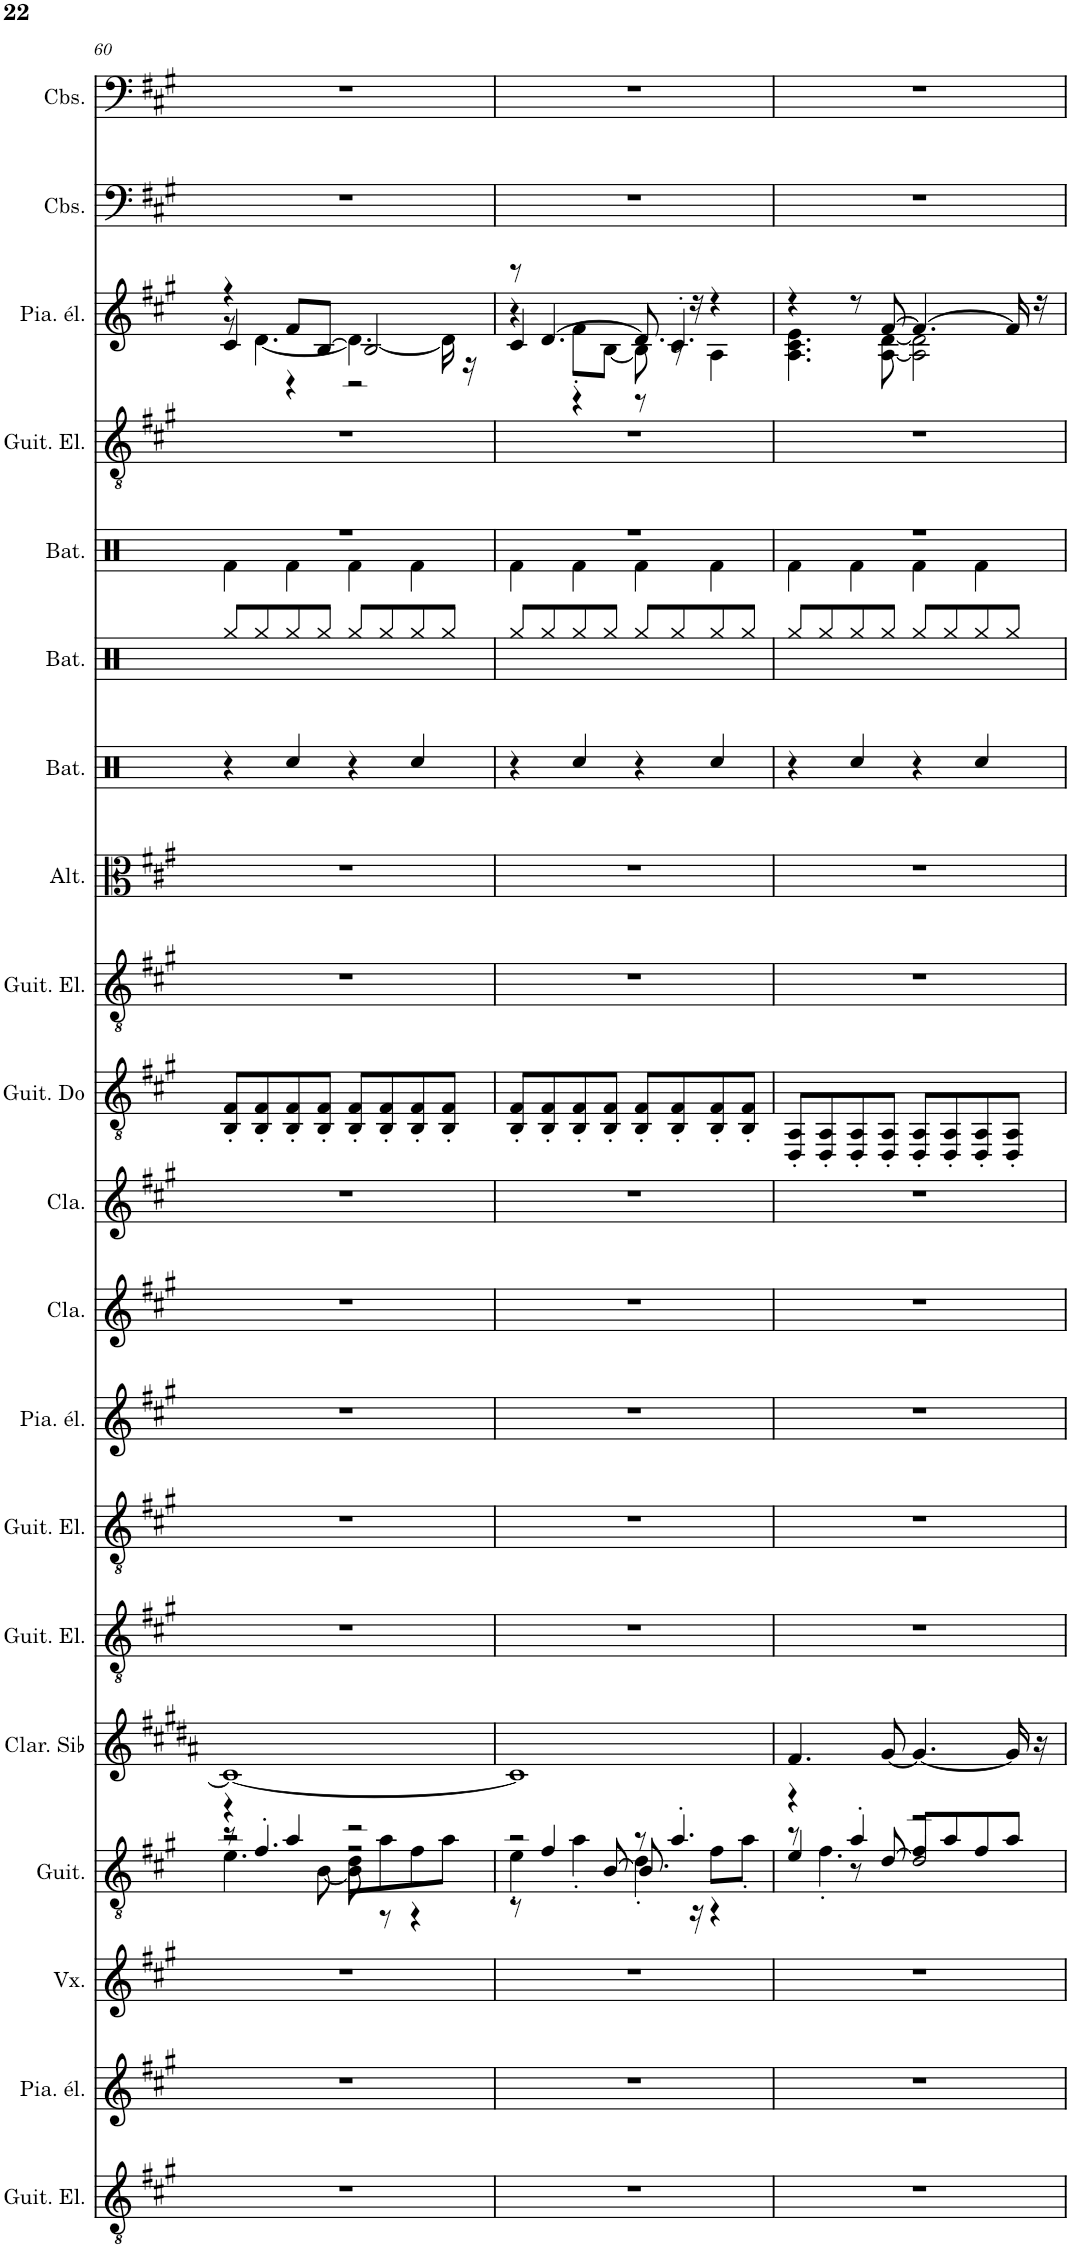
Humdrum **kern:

**kern	**kern	**kern	**kern	**kern	**kern	**kern	**kern	**kern	**kern	**kern	**kern	**kern	**kern	**kern	**kern	**kern	**kern	**kern	**kern
*part20	*part19	*part18	*part17	*part16	*part15	*part14	*part13	*part12	*part11	*part10	*part9	*part8	*part7	*part6	*part5	*part4	*part3	*part2	*part1
*staff20	*staff19	*staff18	*staff17	*staff16	*staff15	*staff14	*staff13	*staff12	*staff11	*staff10	*staff9	*staff8	*staff7	*staff6	*staff5	*staff4	*staff3	*staff2	*staff1
*I"Guitare électrique, Distortion Guitar	*I"Piano électrique, Electric Piano 2	*I"Voix, Voice Oohs	*I"Guitare acoustique, Acoustic Guitar (steel)	*I"Clarinette en Sib	*I"Guitare électrique, Distortion Guitar	*I"Guitare électrique, Guitar Harmonics	*I"Piano électrique, Electric Piano 2	*I"Clavecin, Harpsichord	*I"Clavecin, Harpsichord	*I"Guitare Contra, Electric Guitar (muted)	*I"Guitare électrique, Distortion Guitar	*I"Altos, String Ensemble 1	*I"Batterie	*I"Batterie	*I"Batterie	*I"Guitare électrique, Distortion Guitar	*I"Piano électrique, Electric Piano 2	*I"Contrebasses, String Ensemble 1	*I"Contrebasses, String Ensemble 1
*I'Guit. El.	*I'Pia. él.	*I'Vx.	*I'Guit.	*I'Clar. Sib	*I'Guit. El.	*I'Guit. El.	*I'Pia. él.	*I'Cla.	*I'Cla.	*	*I'Guit. El.	*I'Alt.	*I'Bat.	*I'Bat.	*I'Bat.	*I'Guit. El.	*I'Pia. él.	*I'Cbs.	*I'Cbs.
!!LO:PB:g=z
*clefGv2	*clefG2	*clefG2	*clefGv2	*clefG2	*clefGv2	*clefGv2	*clefG2	*clefG2	*clefG2	*clefGv2	*clefGv2	*clefC3	*clefX	*clefX	*clefX	*clefGv2	*clefF4	*clefF4	*clefF4
*	*	*	*	*Trd1c2	*	*	*	*	*	*	*	*	*	*	*	*	*	*Trd7c12	*Trd7c12
*k[f#c#g#]	*k[f#c#g#]	*k[f#c#g#]	*k[f#c#g#]	*k[f#c#g#d#a#]	*k[f#c#g#]	*k[f#c#g#]	*k[f#c#g#]	*k[f#c#g#]	*k[f#c#g#]	*k[f#c#g#]	*k[f#c#g#]	*k[f#c#g#]	*k[f#c#]	*k[f#c#]	*k[f#c#]	*k[f#c#g#]	*k[f#c#g#]	*k[f#c#g#]	*k[f#c#g#]
*M4/4	*M4/4	*M4/4	*M4/4	*M4/4	*M4/4	*M4/4	*M4/4	*M4/4	*M4/4	*M4/4	*M4/4	*M4/4	*M4/4	*M4/4	*M4/4	*M4/4	*M4/4	*M4/4	*M4/4
=60	=60	=60	=60	=60	=60	=60	=60	=60	=60	=60	=60	=60	=60	=60	=60	=60	=60	=60	=60
*	*	*	*^	*	*	*	*	*	*	*	*	*	*	*	*^	*	*^	*	*
*	*	*	*	*^	*	*	*	*	*	*	*	*	*	*	*	*	*	*	*	*^	*	*
*	*	*	*	*	*^	*	*	*	*	*	*	*	*	*	*	*	*	*	*	*	*	*	*	*
1r	1r	1r	4r	2r	8r	4.e\	1c#_	1r	1r	1r	1r	1r	8BB/' 8F#/'L	1r	1r	4r	8Rgg/L	1r	4Rf\	1r	4r	8r	4c#/	1r	1r
.	.	.	.	.	4.f#'/	.	.	.	.	.	.	.	8BB/' 8F#/'	.	.	.	8Rgg/	.	.	.	.	[4.d\	.	.	.
.	.	.	4a/	.	.	.	.	.	.	.	.	.	8BB/' 8F#/'	.	.	4Rcc/	8Rgg/	.	4Rf\	.	8f#/L	.	4r	.	.
.	.	.	.	.	.	[8B\	.	.	.	.	.	.	8BB/' 8F#/'J	.	.	.	8Rgg/J	.	.	.	[8B/J	.	.	.	.
.	.	.	2r	8d\L	2r	8B\]	.	.	.	.	.	.	8BB/' 8F#/'L	.	.	4r	8Rgg/L	.	4Rf\	.	2B/]	4.d\_	2r	.	.
.	.	.	.	8a\	.	8r	.	.	.	.	.	.	8BB/' 8F#/'	.	.	.	8Rgg/	.	.	.	.	.	.	.	.
.	.	.	.	8f#\	.	4r	.	.	.	.	.	.	8BB/' 8F#/'	.	.	4Rcc/	8Rgg/	.	4Rf\	.	.	.	.	.	.
.	.	.	.	8a\J	.	.	.	.	.	.	.	.	8BB/' 8F#/'J	.	.	.	8Rgg/J	.	.	.	.	16d\]	.	.	.
.	.	.	.	.	.	.	.	.	.	.	.	.	.	.	.	.	.	.	.	.	.	16r	.	.	.
*	*	*	*	*	*v	*v	*	*	*	*	*	*	*	*	*	*	*	*	*	*	*	*	*	*	*
=61	=61	=61	=61	=61	=61	=61	=61	=61	=61	=61	=61	=61	=61	=61	=61	=61	=61	=61	=61	=61	=61	=61	=61	=61
1r	1r	1r	2r	4e'\	8r	1c#]	1r	1r	1r	1r	1r	8BB/' 8F#/'L	1r	1r	4r	8Rgg/L	1r	4Rf\	1r	8r	4r	4c#/	1r	1r
.	.	.	.	.	4f#/	.	.	.	.	.	.	8BB/' 8F#/'	.	.	.	8Rgg/	.	.	.	[4.d/	.	.	.	.
.	.	.	.	4a'\	.	.	.	.	.	.	.	8BB/' 8F#/'	.	.	4Rcc/	8Rgg/	.	4Rf\	.	.	8f#'\L	4r	.	.
.	.	.	.	.	[8B/	.	.	.	.	.	.	8BB/' 8F#/'J	.	.	.	8Rgg/J	.	.	.	.	[8B\J	.	.	.
.	.	.	8r	4d'\	8.B/]	.	.	.	.	.	.	8BB/' 8F#/'L	.	.	4r	8Rgg/L	.	4Rf\	.	8.d/]	8B\]	8r	.	.
.	.	.	4.a'/	.	.	.	.	.	.	.	.	8BB/' 8F#/'	.	.	.	8Rgg/	.	.	.	.	8r	4.c#'/	.	.
.	.	.	.	.	16r	.	.	.	.	.	.	.	.	.	.	.	.	.	.	16r	.	.	.	.
.	.	.	.	8f#\L	4r	.	.	.	.	.	.	8BB/' 8F#/'	.	.	4Rcc/	8Rgg/	.	4Rf\	.	4r	4A\	.	.	.
.	.	.	.	8a'\J	.	.	.	.	.	.	.	8BB/' 8F#/'J	.	.	.	8Rgg/J	.	.	.	.	.	.	.	.
*	*	*	*	*	*	*	*	*	*	*	*	*	*	*	*	*	*	*	*	*	*v	*v	*	*
=62	=62	=62	=62	=62	=62	=62	=62	=62	=62	=62	=62	=62	=62	=62	=62	=62	=62	=62	=62	=62	=62	=62	=62
1r	1r	1r	4r	8r	4e/	4.f#/	1r	1r	1r	1r	1r	8DD/' 8AA/'L	1r	1r	4r	8Rgg/L	1r	4Rf\	1r	4r	4.A\ 4.c#\ 4.e\	1r	1r
.	.	.	.	4.f#'\	.	.	.	.	.	.	.	8DD/' 8AA/'	.	.	.	8Rgg/	.	.	.	.	.	.	.
.	.	.	4a'/	.	8r	.	.	.	.	.	.	8DD/' 8AA/'	.	.	4Rcc/	8Rgg/	.	4Rf\	.	8r	.	.	.
.	.	.	.	.	[8d/	[8g#/	.	.	.	.	.	8DD/' 8AA/'J	.	.	.	8Rgg/J	.	.	.	[8f#/	[8A\ [8d\	.	.
.	.	.	8f#/L	2r	2d/]	4.g#/_	.	.	.	.	.	8DD/' 8AA/'L	.	.	4r	8Rgg/L	.	4Rf\	.	4.f#/_	2A\] 2d\]	.	.
.	.	.	8a/	.	.	.	.	.	.	.	.	8DD/' 8AA/'	.	.	.	8Rgg/	.	.	.	.	.	.	.
.	.	.	8f#/	.	.	.	.	.	.	.	.	8DD/' 8AA/'	.	.	4Rcc/	8Rgg/	.	4Rf\	.	.	.	.	.
.	.	.	8a/J	.	.	16g#/]	.	.	.	.	.	8DD/' 8AA/'J	.	.	.	8Rgg/J	.	.	.	16f#/]	.	.	.
.	.	.	.	.	.	16r	.	.	.	.	.	.	.	.	.	.	.	.	.	16r	.	.	.
*	*	*	*v	*v	*v	*	*	*	*	*	*	*	*	*	*	*	*v	*v	*	*v	*v	*	*
=	=	=	=	=	=	=	=	=	=	=	=	=	=	=	=	=	=	=	=
*-	*-	*-	*-	*-	*-	*-	*-	*-	*-	*-	*-	*-	*-	*-	*-	*-	*-	*-	*-
